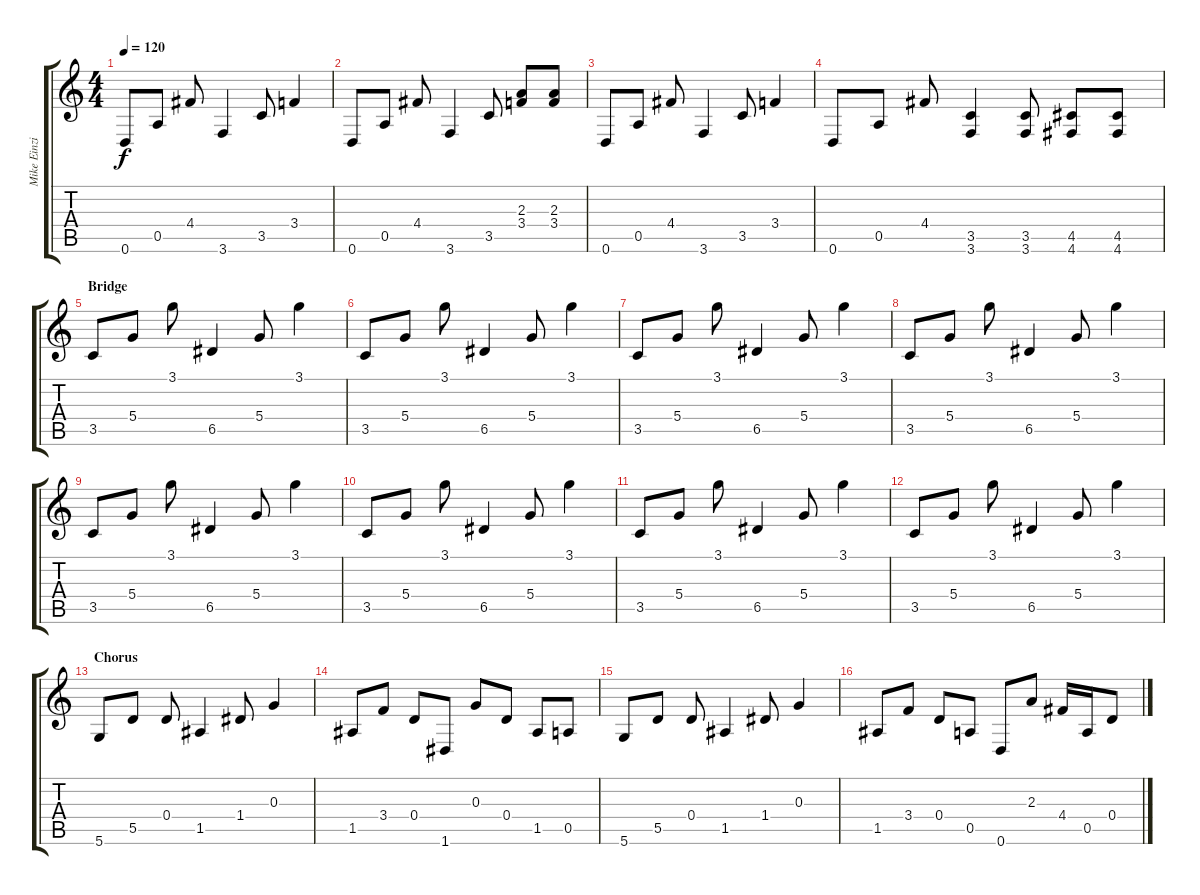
\track ("Mike Einziger" "Mike Einzi") {instrument electricguitarclean}
\staff {score tabs}
\tuning (E4 B3 G3 D3 A2 D2) {hide}
\ts (4 4)
\tempo 120
\clef g2
\ks c
0.6.8{dy f} 0.5.8 4.4.8 3.6.4 3.5.8 3.4.4 |
0.6.8 0.5.8 4.4.8 3.6.4 3.5.8 (2.3 3.4).8 (2.3 3.4).8 |
0.6.8 0.5.8 4.4.8 3.6.4 3.5.8 3.4.4 |
0.6.8 0.5.8 4.4.8 (3.5 3.6).4 (3.5 3.6).8 (4.5 4.6).8 (4.5 4.6).8 |
\section ("" "Bridge")
3.5.8 5.4.8 3.1.8 6.5.4 5.4.8 3.1.4 |
3.5.8 5.4.8 3.1.8 6.5.4 5.4.8 3.1.4 |
3.5.8 5.4.8 3.1.8 6.5.4 5.4.8 3.1.4 |
3.5.8 5.4.8 3.1.8 6.5.4 5.4.8 3.1.4 |
3.5.8 5.4.8 3.1.8 6.5.4 5.4.8 3.1.4 |
3.5.8 5.4.8 3.1.8 6.5.4 5.4.8 3.1.4 |
3.5.8 5.4.8 3.1.8 6.5.4 5.4.8 3.1.4 |
3.5.8 5.4.8 3.1.8 6.5.4 5.4.8 3.1.4 |
\section ("" "Chorus")
5.6.8 5.5.8 0.4.8 1.5.4 1.4.8 0.3.4 |
1.5.8 3.4.8 0.4.8 1.6.8 0.3.8 0.4.8 1.5.8 0.5.8 |
5.6.8 5.5.8 0.4.8 1.5.4 1.4.8 0.3.4 |
1.5.8 3.4.8 0.4.8 0.5.8 0.6.8 2.3.8 4.4.16 0.5.16 0.4.8
